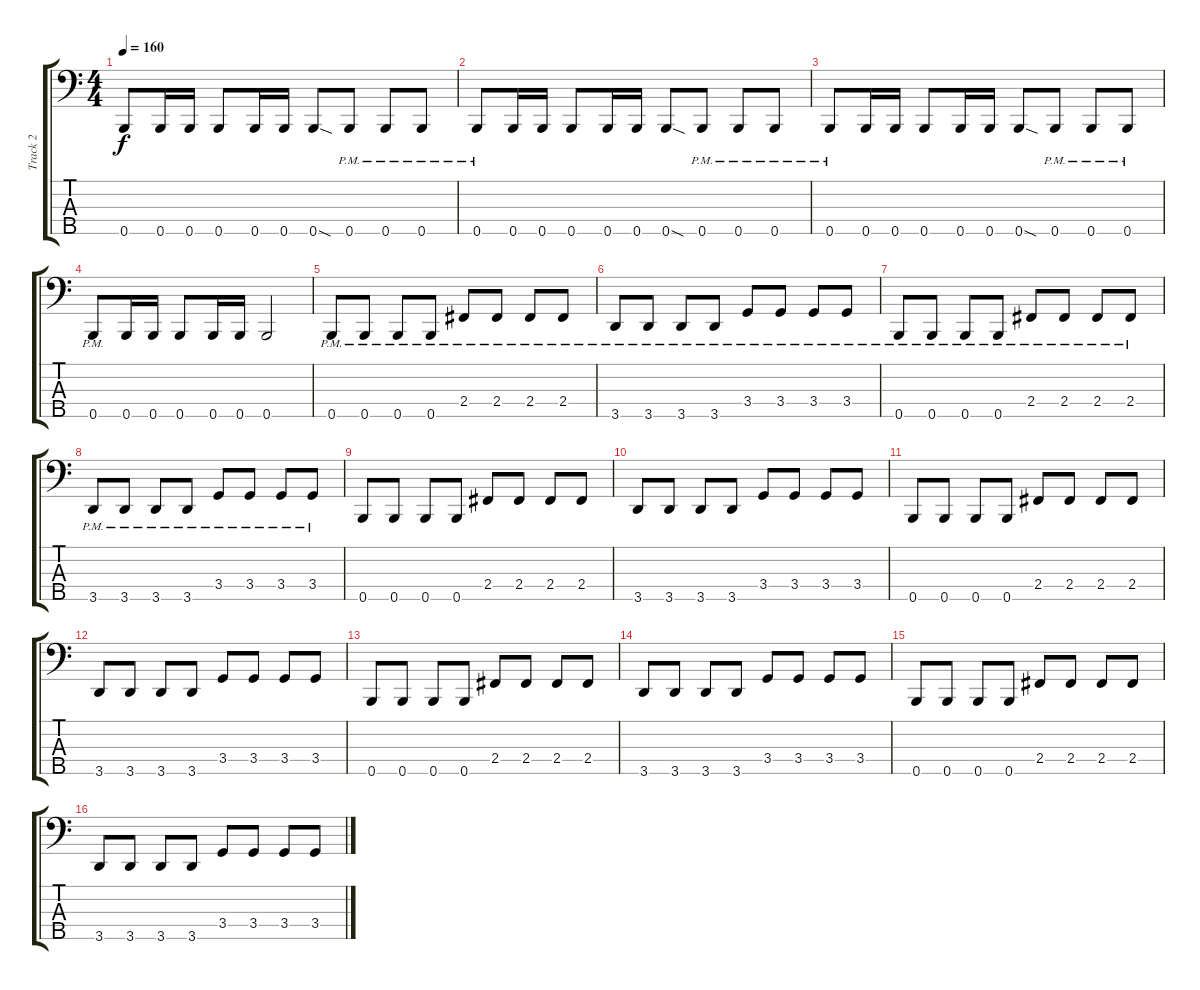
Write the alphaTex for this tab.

\track ("Track 2" "Track 2") {instrument electricbasspick}
\staff {score tabs}
\tuning (G2 D2 A1 E1 B0) {hide}
\ts (4 4)
\tempo 160
\clef f4
\ks c
0.5{t}.8{dy f} 0.5.16 0.5.16 0.5.8 0.5.16 0.5.16 0.5{sod}.8 0.5{pm}.8 0.5{pm}.8 0.5{pm}.8 |
0.5{pm}.8 0.5.16 0.5.16 0.5.8 0.5.16 0.5.16 0.5{sod}.8 0.5{pm}.8 0.5{pm}.8 0.5{pm}.8 |
0.5{pm}.8 0.5.16 0.5.16 0.5.8 0.5.16 0.5.16 0.5{sod}.8 0.5{pm}.8 0.5{pm}.8 0.5{pm}.8 |
0.5{pm}.8 0.5.16 0.5.16 0.5.8 0.5.16 0.5.16 0.5.2 |
0.5{pm}.8 0.5{pm}.8 0.5{pm}.8 0.5{pm}.8 2.4{pm}.8 2.4{pm}.8 2.4{pm}.8 2.4{pm}.8 |
3.5{pm}.8 3.5{pm}.8 3.5{pm}.8 3.5{pm}.8 3.4{pm}.8 3.4{pm}.8 3.4{pm}.8 3.4{pm}.8 |
0.5{pm}.8 0.5{pm}.8 0.5{pm}.8 0.5{pm}.8 2.4{pm}.8 2.4{pm}.8 2.4{pm}.8 2.4{pm}.8 |
3.5{pm}.8 3.5{pm}.8 3.5{pm}.8 3.5{pm}.8 3.4{pm}.8 3.4{pm}.8 3.4{pm}.8 3.4{pm}.8 |
0.5.8 0.5.8 0.5.8 0.5.8 2.4.8 2.4.8 2.4.8 2.4.8 |
3.5.8 3.5.8 3.5.8 3.5.8 3.4.8 3.4.8 3.4.8 3.4.8 |
0.5.8 0.5.8 0.5.8 0.5.8 2.4.8 2.4.8 2.4.8 2.4.8 |
3.5.8 3.5.8 3.5.8 3.5.8 3.4.8 3.4.8 3.4.8 3.4.8 |
0.5.8 0.5.8 0.5.8 0.5.8 2.4.8 2.4.8 2.4.8 2.4.8 |
3.5.8 3.5.8 3.5.8 3.5.8 3.4.8 3.4.8 3.4.8 3.4.8 |
0.5.8 0.5.8 0.5.8 0.5.8 2.4.8 2.4.8 2.4.8 2.4.8 |
3.5.8 3.5.8 3.5.8 3.5.8 3.4.8 3.4.8 3.4.8 3.4.8
